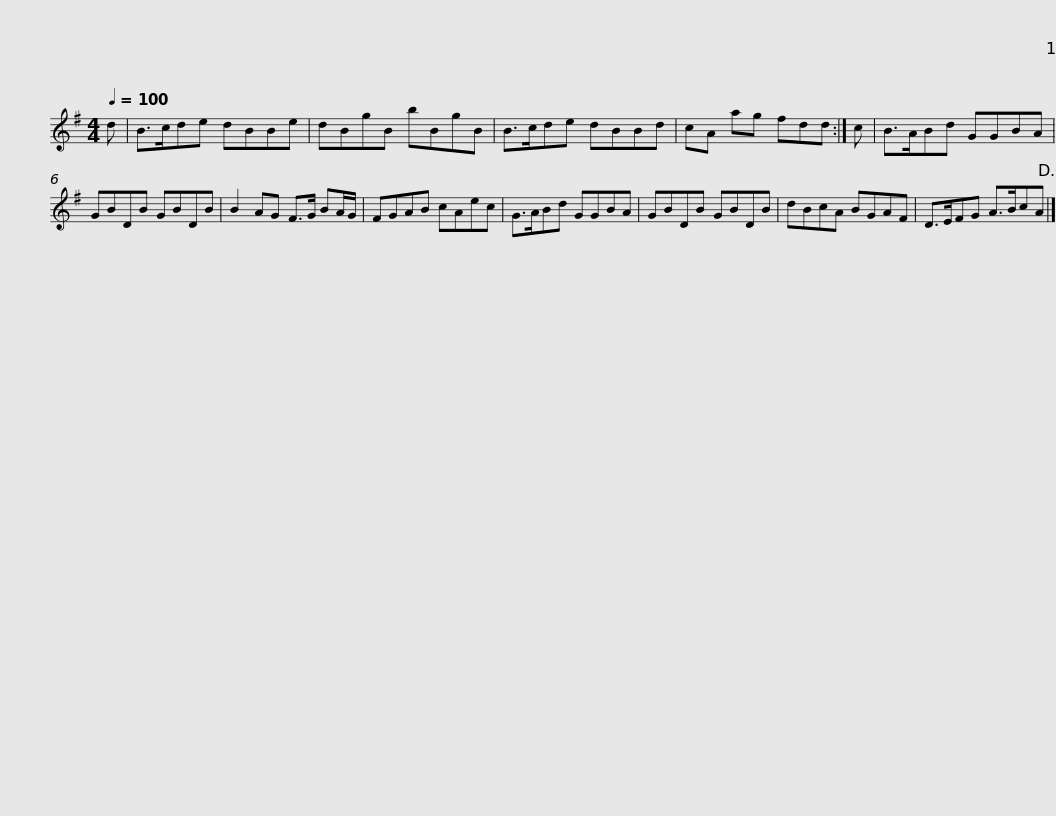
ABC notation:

X:1
L:1/8
Q:1/4=100
M:4/4
I:linebreak $
K:G
V:1 treble
V:1
 d | B>cde dBBe | dBgB bBgB | B>cde dBBd | cA ag fdd :| %5
 c | B>ABd GGBA |$ GBDB GBDB | B2 AG F>G BA/G/ | FGAB cAec | %10
 G>ABd GGBA | GBDB GBDB |$ dBcA BGAF | D>EFG A>BcA!D.C.! |] %14
